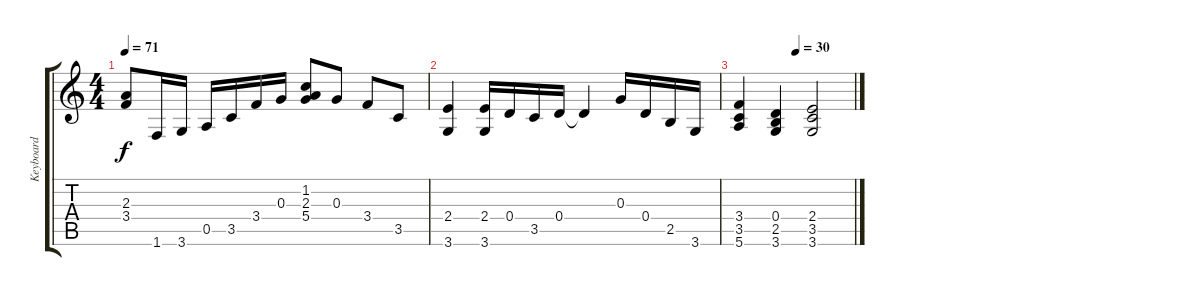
\track ("Keyboard" "Keyboard") {instrument synthstrings1}
\staff {score tabs}
\tuning (E5 B4 G4 D4 A3 E3) {hide}
\ts (4 4)
\tempo 71
\clef g2
\ks c
(2.3 3.4).8{dy f} 1.6.16 3.6.16 0.5.16 3.5.16 3.4.16 0.3.16 (1.2 2.3 5.4).8 0.3.8 3.4.8 3.5.8 |
(2.4 3.6).4 (2.4 3.6).16 0.4.16 3.5.16 0.4.16 0.4{t}.4 0.3.16 0.4.16 2.5.16 3.6.16 |
\tempo (30 0.5)
(3.4 3.5 5.6).4 (0.4 2.5 3.6).4 (2.4 3.5 3.6).2
